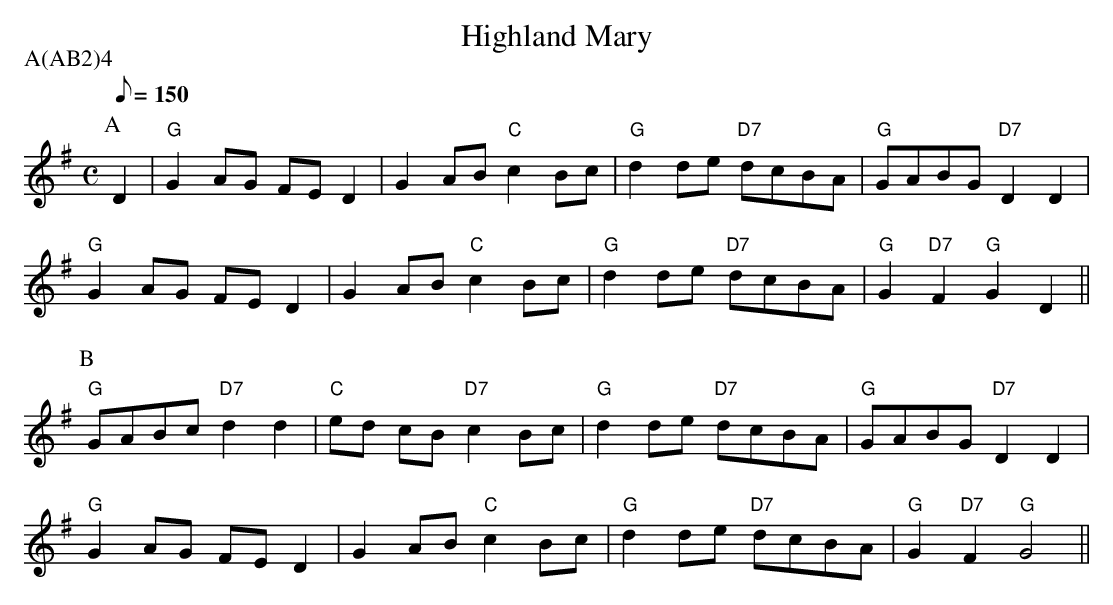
X:1
T:Highland Mary
M:C
L:1/8
Q:150
P:A(AB2)4
K:G
P:A
D2 | "G" G2 AG FE D2 | G2 AB "C" c2 Bc |\
     "G" d2 de "D7" dcBA | "G" GABG "D7" D2 D2 |
     "G" G2 AG FE D2 | G2 AB "C" c2 Bc |\
     "G" d2 de "D7" dcBA | "G" G2 "D7" F2 "G" G2 D2 ||
P:B
   "G" GABc "D7" d2 d2 | "C" ed cB "D7" c2 Bc |\
   "G" d2 de "D7" dcBA | "G" GABG "D7" D2 D2 |
   "G" G2 AG FE D2 | G2 AB "C" c2 Bc |\
   "G" d2 de "D7" dcBA | "G" G2 "D7" F2 "G" G4 ||
